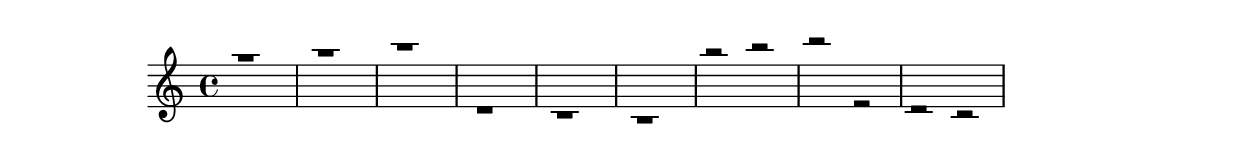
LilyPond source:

\version "1.7.18"
\header {
texidoc = "whole and half rests moving outside the staff should get
ledger lines"
}


\score {
\notes  {
   \property Voice.Rest \set #'staff-position  = #4
  r1 \property Voice.Rest \set #'staff-position  = #5
  r1 \property Voice.Rest \set #'staff-position  = #6
  
  r1 \property Voice.Rest \set #'staff-position  = #-6
  r1 \property Voice.Rest \set #'staff-position  = #-7
  r1 \property Voice.Rest \set #'staff-position  = #-8
  r1

   \property Voice.Rest \set #'staff-position  = #6
  r2 \property Voice.Rest \set #'staff-position  = #7
  r2 \property Voice.Rest \set #'staff-position  = #8
  
  r2 \property Voice.Rest \set #'staff-position  = #-4
  r2 \property Voice.Rest \set #'staff-position  = #-5
  r2 \property Voice.Rest \set #'staff-position  = #-6
  r2

  

  
}}
%% new-chords-done %%
